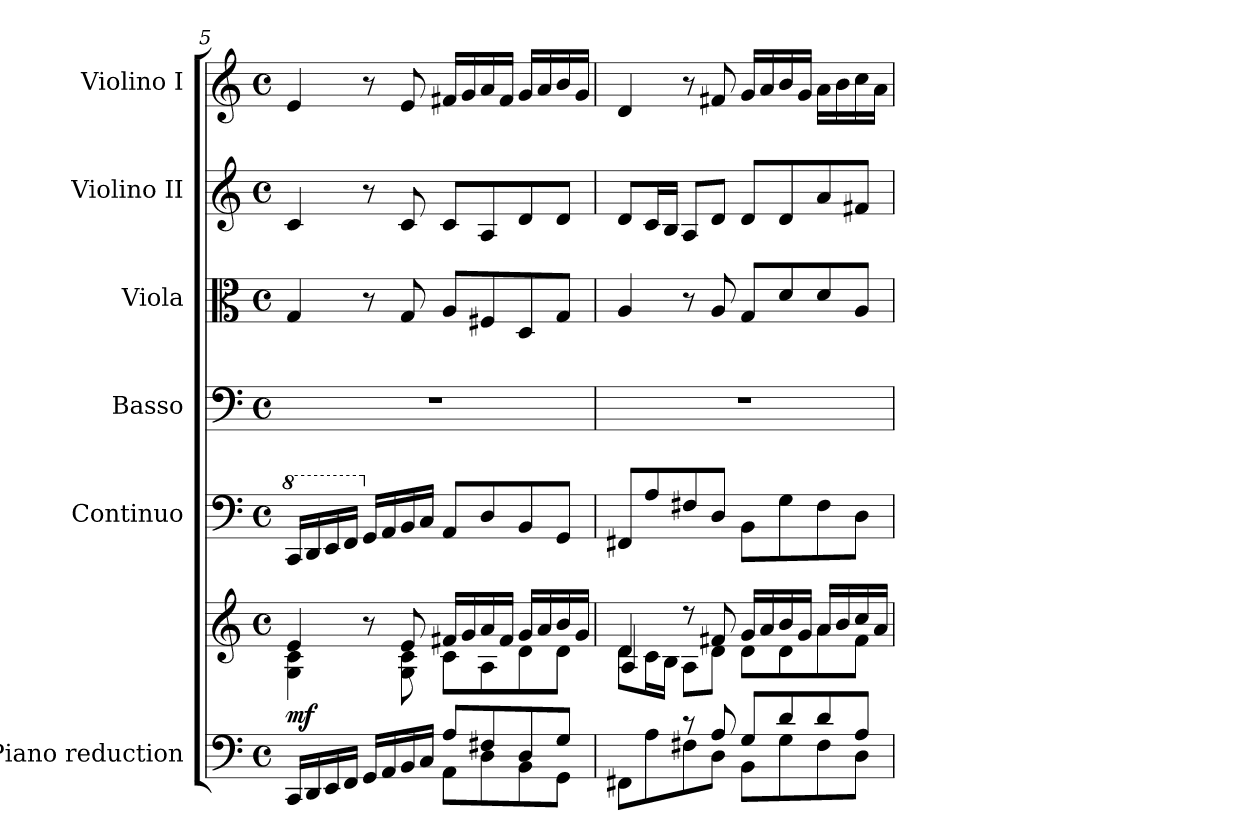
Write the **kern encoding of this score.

**kern	**kern	**dynam	**kern	**dynam	**kern	**kern	**dynam	**kern	**dynam	**kern	**dynam
*part6	*part6	*part6	*part5	*part5	*part4	*part3	*part3	*part2	*part2	*part1	*part1
*staff7	*staff6	*staff6/7	*staff5	*staff5	*staff4	*staff3	*staff3	*staff2	*staff2	*staff1	*staff1
*I"Piano reduction	*	*	*I"Continuo	*	*I"Basso	*I"Viola	*	*I"Violino II	*	*I"Violino I	*
*I'Pno	*	*	*	*	*	*I'Vla	*	*I'Vln	*	*I'Vln	*
!!LO:LB:g=z
*clefF4	*clefG2	*	*clefF4	*	*clefF4	*clefC3	*	*clefG2	*	*clefG2	*
*k[]	*k[]	*	*k[]	*	*k[]	*k[]	*	*k[]	*	*k[]	*
*M4/4	*M4/4	*	*M4/4	*	*M4/4	*M4/4	*	*M4/4	*	*M4/4	*
*met(c)	*met(c)	*	*met(c)	*	*met(c)	*met(c)	*	*met(c)	*	*met(c)	*
=5	=5	=5	=5	=5	=5	=5	=5	=5	=5	=5	=5
*^	*^	*	*	*	*	*	*	*	*	*	*
*	*	*	*	*	*8va	*	*	*	*	*	*	*	*
!	!	!	!	!LO:DY:b	!	!LO:DY:a	!	!	!	!	!	!	!
16CC/LL	2ryy	4e/	4G\ 4c\	mf	16C/LL	other-dynamics	1r	4G/	.	4c/	.	4e/	.
16DD/	.	.	.	.	16D/	.	.	.	.	.	.	.	.
16EE/	.	.	.	.	16E/	.	.	.	.	.	.	.	.
16FF/JJ	.	.	.	.	16F/JJ	.	.	.	.	.	.	.	.
*	*	*	*	*	*X8va	*	*	*	*	*	*	*	*
16GG/LL	.	8r	8ryy	.	16GG/LL	.	.	8r	.	8r	.	8r	.
16AA/	.	.	.	.	16AA/	.	.	.	.	.	.	.	.
!	!	!	!	!	!	!	!	!	!LO:DY:b	!	!LO:DY:b	!	!LO:DY:b
16BB/	.	8e/	8G\ 8c\	.	16BB/	.	.	8G/	other-dynamics	8c/	other-dynamics	8e/	other-dynamics
16C/JJ	.	.	.	.	16C/JJ	.	.	.	.	.	.	.	.
8A/L	8AA\L	16f#X/LL	8c\L	.	8AA/L	.	.	8A/L	.	8c/L	.	16f#X/LL	.
.	.	16g/	.	.	.	.	.	.	.	.	.	16g/	.
8F#X/	8D\	16a/	8A\	.	8D/	.	.	8F#X/	.	8A/	.	16a/	.
.	.	16f#/JJ	.	.	.	.	.	.	.	.	.	16f#/JJ	.
8D/	8BB\	16g/LL	8d\	.	8BB/	.	.	8D/	.	8d/	.	16g/LL	.
.	.	16a/	.	.	.	.	.	.	.	.	.	16a/	.
8G/J	8GG\J	16b/	8d\J	.	8GG/J	.	.	8G/J	.	8d/J	.	16b/	.
.	.	16g/JJ	.	.	.	.	.	.	.	.	.	16g/JJ	.
=6	=6	=6	=6	=6	=6	=6	=6	=6	=6	=6	=6	=6	=6
*	*	*	*^	*	*	*	*	*	*	*	*	*	*
4ryy	8FF#X\L	4d/	8d\L	4A/	.	8FF#X/L	.	1r	4A/	.	8d/L	.	4d/	.
.	8A\	.	16c\L	.	.	8A/	.	.	.	.	16c/L	.	.	.
.	.	.	16B\JJ	.	.	.	.	.	.	.	16B/JJ	.	.	.
8r	8F#X\	8r	8A\L	2.ryy	.	8F#X/	.	.	8r	.	8A/L	.	8r	.
8A/	8D\J	8f#X/	8d\J	.	.	8D/J	.	.	8A/	.	8d/J	.	8f#X/	.
8G/L	8BB\L	16g/LL	8d\L	.	.	8BB\L	.	.	8G/L	.	8d/L	.	16g/LL	.
.	.	16a/	.	.	.	.	.	.	.	.	.	.	16a/	.
8d/	8G\	16b/	8d\	.	.	8G\	.	.	8d/	.	8d/	.	16b/	.
.	.	16g/JJ	.	.	.	.	.	.	.	.	.	.	16g/JJ	.
8d/	8F#\	16a/LL	8a\	.	.	8F#\	.	.	8d/	.	8a/	.	16a\LL	.
.	.	16b/	.	.	.	.	.	.	.	.	.	.	16b\	.
8A/J	8D\J	16cc/	8f#\J	.	.	8D\J	.	.	8A/J	.	8f#X/J	.	16cc\	.
.	.	16a/JJ	.	.	.	.	.	.	.	.	.	.	16a\JJ	.
*v	*v	*	*	*	*	*	*	*	*	*	*	*	*	*
*	*v	*v	*v	*	*	*	*	*	*	*	*	*	*
=	=	=	=	=	=	=	=	=	=	=	=
*-	*-	*-	*-	*-	*-	*-	*-	*-	*-	*-	*-
